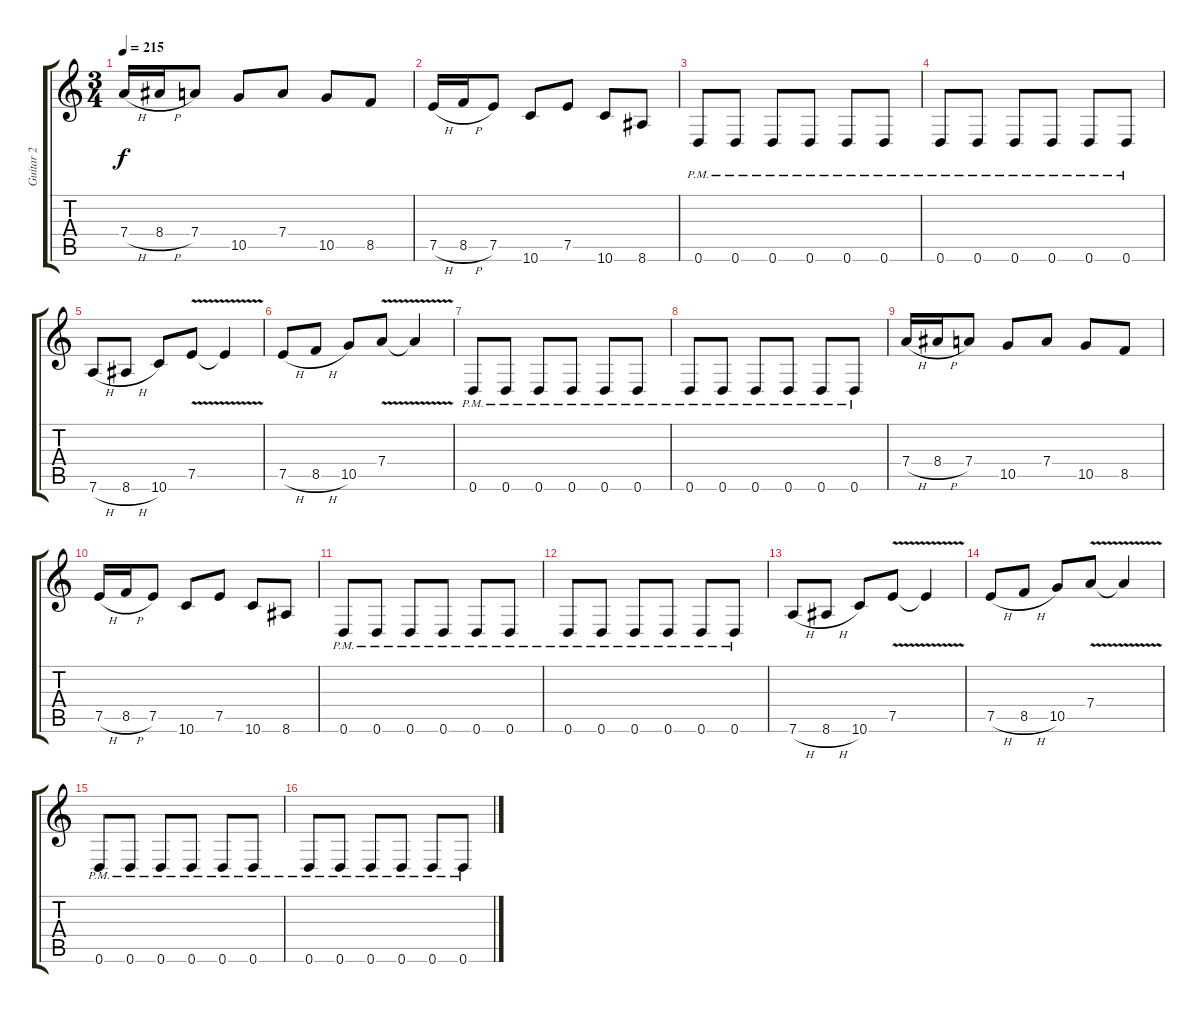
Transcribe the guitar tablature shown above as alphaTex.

\track ("Guitar 2" "Guitar 2") {instrument distortionguitar}
\staff {score tabs}
\tuning (E4 B3 G3 D3 A2 D2) {hide}
\ts (3 4)
\tempo 215
\clef g2
\ks c
7.4{h}.16{dy f} 8.4{h}.16 7.4.8 10.5.8 7.4.8 10.5.8 8.5.8 |
7.5{h}.16 8.5{h}.16 7.5.8 10.6.8 7.5.8 10.6.8 8.6.8 |
0.6{pm}.8 0.6{pm}.8 0.6{pm}.8 0.6{pm}.8 0.6{pm}.8 0.6{pm}.8 |
0.6{pm}.8 0.6{pm}.8 0.6{pm}.8 0.6{pm}.8 0.6{pm}.8 0.6{pm}.8 |
7.6{h}.8 8.6{h}.8 10.6.8 7.5{v}.8 7.5{t}.4 |
7.5{h}.8 8.5{h}.8 10.5.8 7.4{v}.8 7.4{t}.4 |
0.6{pm}.8 0.6{pm}.8 0.6{pm}.8 0.6{pm}.8 0.6{pm}.8 0.6{pm}.8 |
0.6{pm}.8 0.6{pm}.8 0.6{pm}.8 0.6{pm}.8 0.6{pm}.8 0.6{pm}.8 |
7.4{h}.16 8.4{h}.16 7.4.8 10.5.8 7.4.8 10.5.8 8.5.8 |
7.5{h}.16 8.5{h}.16 7.5.8 10.6.8 7.5.8 10.6.8 8.6.8 |
0.6{pm}.8 0.6{pm}.8 0.6{pm}.8 0.6{pm}.8 0.6{pm}.8 0.6{pm}.8 |
0.6{pm}.8 0.6{pm}.8 0.6{pm}.8 0.6{pm}.8 0.6{pm}.8 0.6{pm}.8 |
7.6{h}.8 8.6{h}.8 10.6.8 7.5{v}.8 7.5{t}.4 |
7.5{h}.8 8.5{h}.8 10.5.8 7.4{v}.8 7.4{t}.4 |
0.6{pm}.8 0.6{pm}.8 0.6{pm}.8 0.6{pm}.8 0.6{pm}.8 0.6{pm}.8 |
0.6{pm}.8 0.6{pm}.8 0.6{pm}.8 0.6{pm}.8 0.6{pm}.8 0.6{pm}.8
